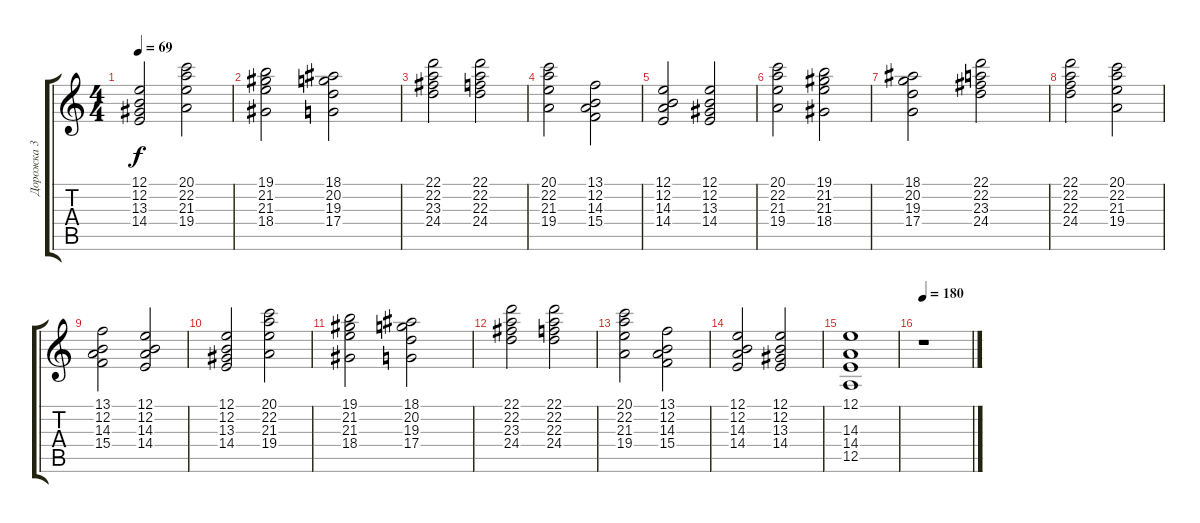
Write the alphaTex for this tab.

\track ("Дорожка 3" "Дорожка 3") {instrument stringensemble1}
\staff {score tabs}
\tuning (E4 B3 G3 D3 A2 E2) {hide}
\ts (4 4)
\tempo 69
\clef g2
\ks c
(12.1 12.2 13.3 14.4).2{dy f} (20.1 22.2 21.3 19.4).2 |
(19.1 21.2 21.3 18.4).2 (18.1 20.2 19.3 17.4).2 |
(22.1 22.2 23.3 24.4).2 (22.1 22.2 22.3 24.4).2 |
(20.1 22.2 21.3 19.4).2 (13.1 12.2 14.3 15.4).2 |
(12.1 12.2 14.3 14.4).2 (12.1 12.2 13.3 14.4).2 |
(20.1 22.2 21.3 19.4).2 (19.1 21.2 21.3 18.4).2 |
(18.1 20.2 19.3 17.4).2 (22.1 22.2 23.3 24.4).2 |
(22.1 22.2 22.3 24.4).2 (20.1 22.2 21.3 19.4).2 |
(13.1 12.2 14.3 15.4).2 (12.1 12.2 14.3 14.4).2 |
(12.1 12.2 13.3 14.4).2 (20.1 22.2 21.3 19.4).2 |
(19.1 21.2 21.3 18.4).2 (18.1 20.2 19.3 17.4).2 |
(22.1 22.2 23.3 24.4).2 (22.1 22.2 22.3 24.4).2 |
(20.1 22.2 21.3 19.4).2 (13.1 12.2 14.3 15.4).2 |
(12.1 12.2 14.3 14.4).2 (12.1 12.2 13.3 14.4).2 |
(12.1 14.3 14.4 12.5).1 |
\tempo 180
r.1
